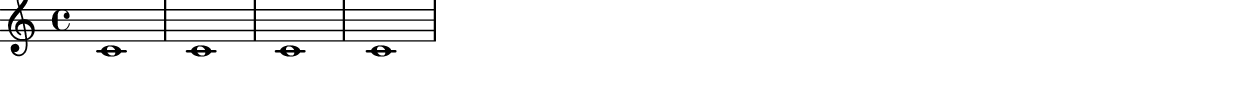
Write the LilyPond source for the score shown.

%% Generated by lilypond-book
%% Options: [exampleindent=10.16\mm,indent=0\mm,line-width=160\mm,paper-height=845.047\pt,paper-width=597.508\pt,papersize='(cons (* 597.508 pt) (* 845.047 pt))]
\include "lilypond-book-preamble.ly"


% ****************************************************************
% Start cut-&-pastable-section
% ****************************************************************

#(ly:set-option 'eps-box-padding 3.000000)



\paper {
  #(set-paper-size '(cons (* 597.508 pt) (* 845.047 pt)))
  indent = 0\mm
  line-width = 160\mm
  % offset the left padding, also add 1mm as lilypond creates cropped
  % images with a little space on the right
  line-width = #(- line-width (* mm  3.000000) (* mm 1))
}

\layout {
  
}




% ****************************************************************
% ly snippet:
% ****************************************************************
\sourcefilename "/lilypond-2.25.16/input/regression/fret-diagrams-fret-label.ly"
\sourcefileline 0
\version "2.21.0"

\header {
  texidoc="
The label for the lowest fret can be changed in location,
size, and number type.

"
}

\layout { ragged-right = ##t }

<<
  \chords {
    c1 |
    c1 |
    c1 |
    c1
  }

  \new Voice {
    \textLengthOn

     %% C major for guitar,  verbose style
    c'1 ^\markup {
            \fret-diagram-verbose #'((mute 6)
                                     (place-fret 5 3 1)
                                     (place-fret 4 5 2)
                                     (place-fret 3 5 3)
                                     (place-fret 2 5 4)
                                     (place-fret 1 3 1)
                                     (barre 5 1 3))}

     %% C major for guitar, verbose style
    \override TextScript.fret-diagram-details.label-dir = #LEFT
    \override TextScript.fret-diagram-details.number-type = #'roman-upper
    c' ^\markup {
            \fret-diagram-verbose #'((mute 6)
                                     (place-fret 5 3 1)
                                     (place-fret 4 5 2)
                                     (place-fret 3 5 3)
                                     (place-fret 2 5 4)
                                     (place-fret 1 3 1)
                                     (barre 5 1 3))}

     %% C major for guitar, verbose style
    \revert TextScript.fret-diagram-details.label-dir
    \override TextScript.fret-diagram-details.fret-label-font-mag = #0.4
    \override TextScript.fret-diagram-details.number-type = #'roman-lower
    \once \override TextScript.fret-diagram-details.fret-label-vertical-offset = #0
    c' ^\markup {
            \fret-diagram-verbose #'((mute 6)
                                     (place-fret 5 3 1)
                                     (place-fret 4 5 2)
                                     (place-fret 3 5 3)
                                     (place-fret 2 5 4)
                                     (place-fret 1 3 1)
                                     (barre 5 1 3))}

     %% C major for guitar, verbose style
    \revert TextScript.fret-diagram-details.label-dir
    \once \override TextScript.fret-diagram-details.number-type = #'custom
    \once \override TextScript.fret-diagram-details.fret-label-horizontal-offset = #0.5
    \once \override TextScript.fret-diagram-details.fret-label-custom-format = "~d°"
    c' ^\markup {
            \fret-diagram-verbose #'((mute 6)
                                     (place-fret 5 3 1)
                                     (place-fret 4 5 2)
                                     (place-fret 3 5 3)
                                     (place-fret 2 5 4)
                                     (place-fret 1 3 1)
                                     (barre 5 1 3))}

 }
>>



% ****************************************************************
% end ly snippet
% ****************************************************************
